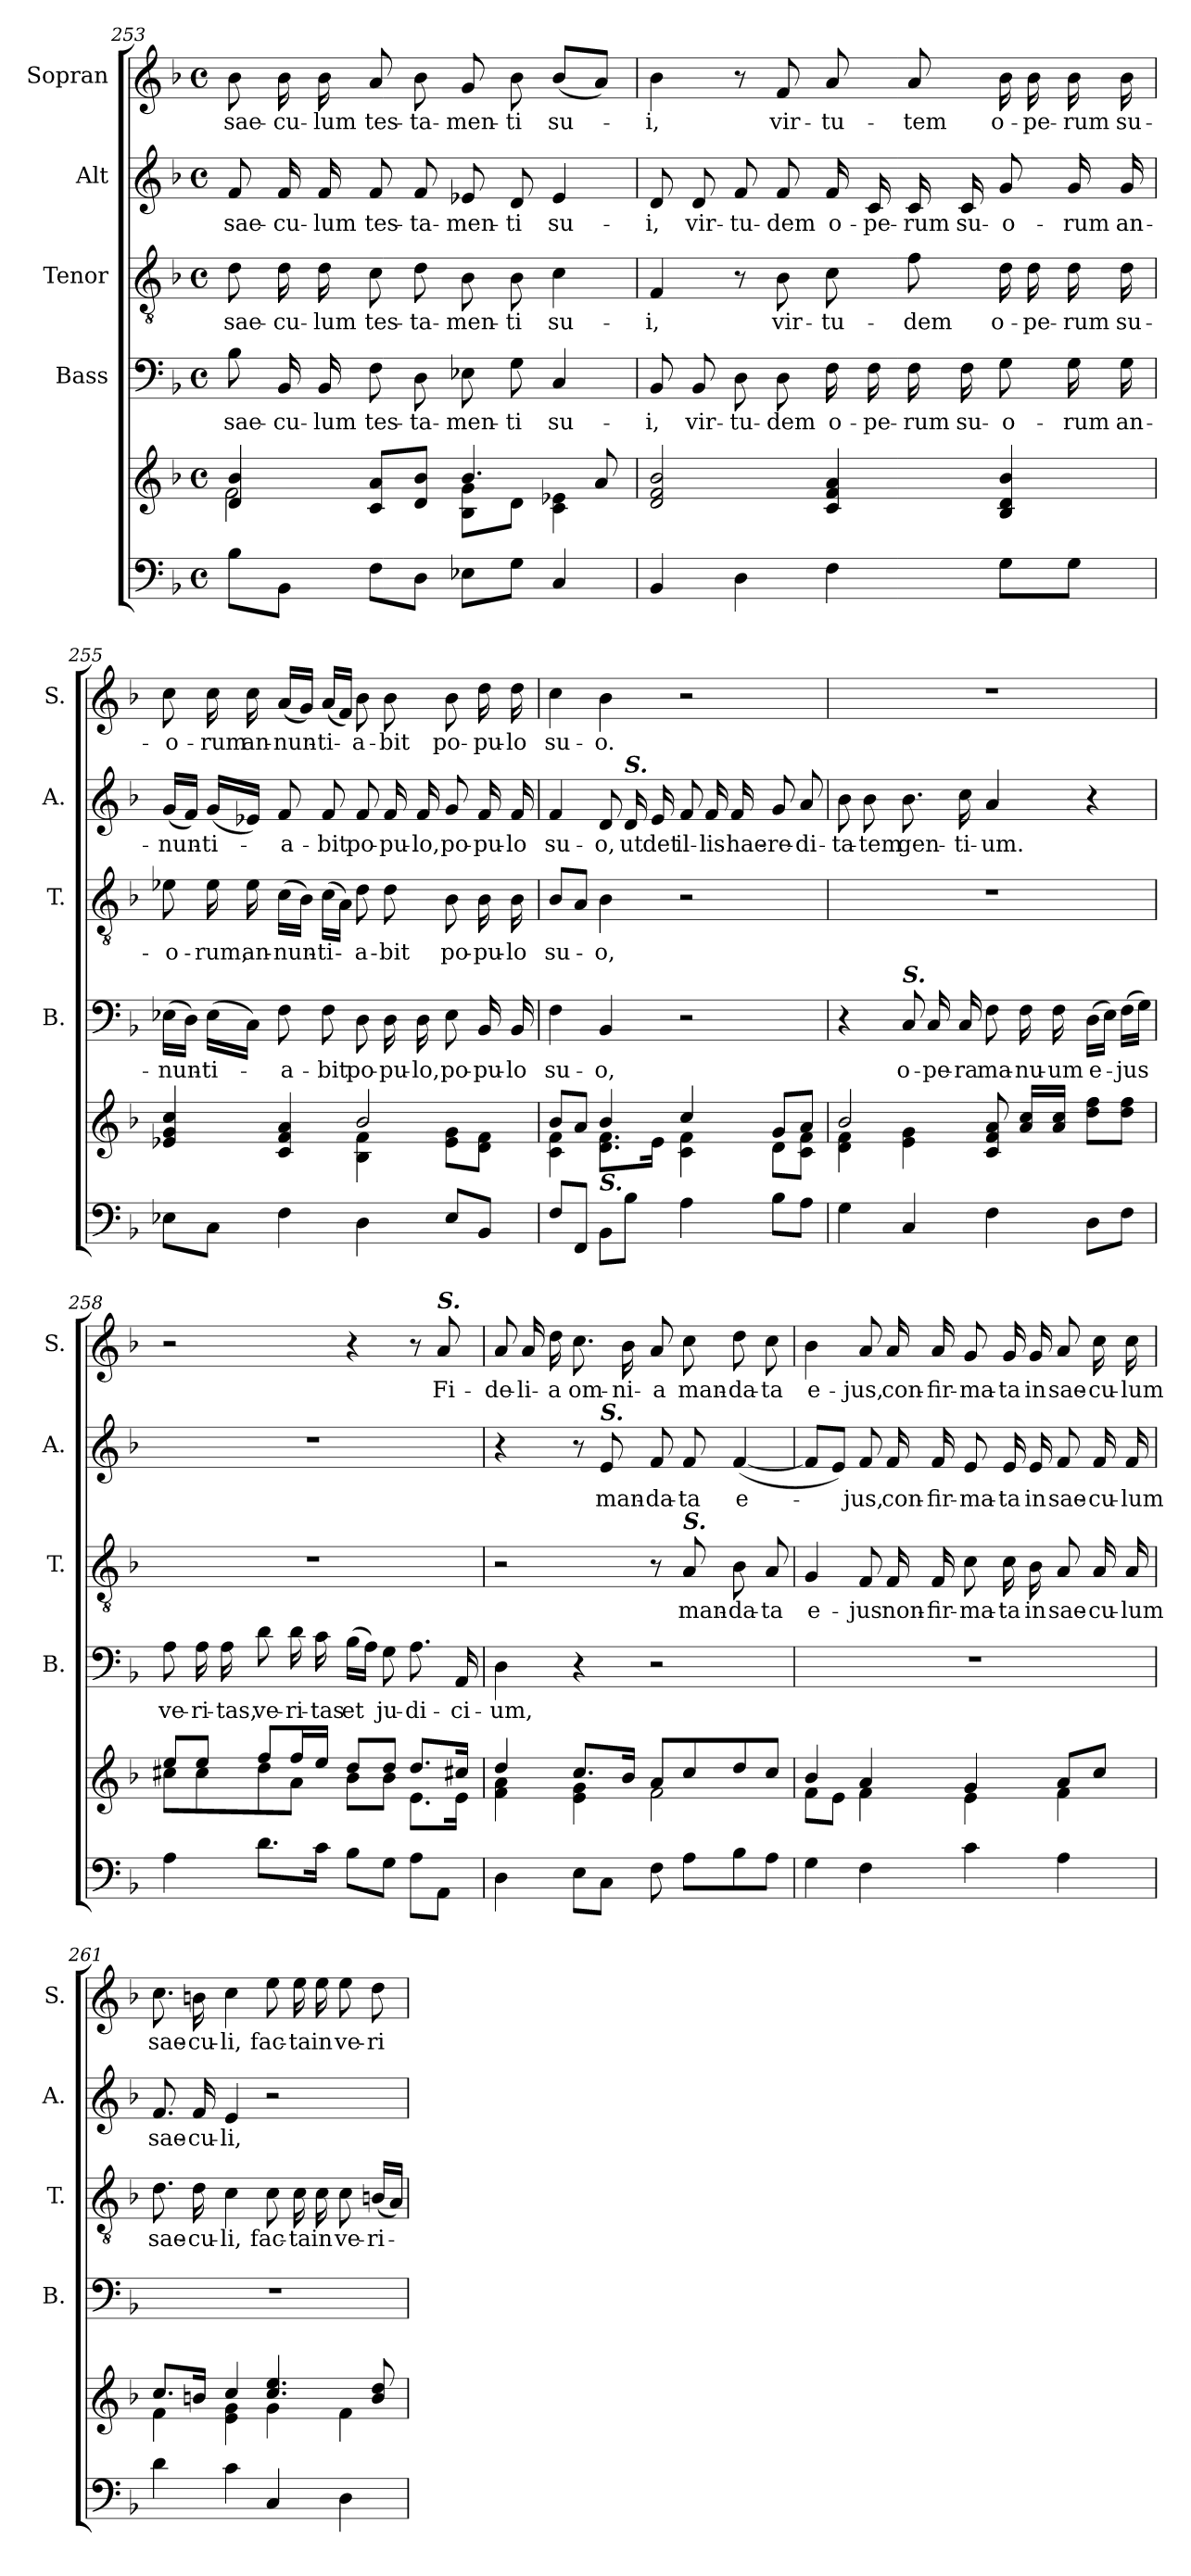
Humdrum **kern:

**kern	**kern	**kern	**text	**kern	**text	**kern	**text	**kern	**text
*part5	*part5	*part4	*part4	*part3	*part3	*part2	*part2	*part1	*part1
*staff6	*staff5	*staff4	*staff4	*staff3	*staff3	*staff2	*staff2	*staff1	*staff1
*	*	*I"Bass	*	*I"Tenor	*	*I"Alt	*	*I"Sopran	*
*	*	*I'B.	*	*I'T.	*	*I'A.	*	*I'S.	*
*clefF4	*clefG2	*clefF4	*	*clefGv2	*	*clefG2	*	*clefG2	*
*k[b-]	*k[b-]	*k[b-]	*	*k[b-]	*	*k[b-]	*	*k[b-]	*
*F:	*F:	*F:	*	*F:	*	*F:	*	*F:	*
*M4/4	*M4/4	*M4/4	*	*M4/4	*	*M4/4	*	*M4/4	*
*met(c)	*met(c)	*met(c)	*	*met(c)	*	*met(c)	*	*met(c)	*
=253	=253	=253	=253	=253	=253	=253	=253	=253	=253
*	*^	*	*	*	*	*	*	*	*
!	!	!	!	!LO:LY:b	!	!LO:LY:b	!	!LO:LY:b	!	!LO:LY:b
8B-\L	4d/ 4b-/	2f\	8B-\	sae-	8d\	sae-	8f/	sae-	8b-\	sae-
!	!	!	!	!LO:LY:b	!	!LO:LY:b	!	!LO:LY:b	!	!LO:LY:b
8BB-\J	.	.	16BB-/	-cu-	16d\	-cu-	16f/	-cu-	16b-\	-cu-
!	!	!	!	!LO:LY:b	!	!LO:LY:b	!	!LO:LY:b	!	!LO:LY:b
.	.	.	16BB-/	-lum	16d\	-lum	16f/	-lum	16b-\	-lum
!	!	!	!	!LO:LY:b	!	!LO:LY:b	!	!LO:LY:b	!	!LO:LY:b
8F\L	8c/ 8a/L	.	8F\	tes-	8c\	tes-	8f/	tes-	8a/	tes-
!	!	!	!	!LO:LY:b	!	!LO:LY:b	!	!LO:LY:b	!	!LO:LY:b
8D\J	8d/ 8b-/J	.	8D\	-ta-	8d\	-ta-	8f/	-ta-	8b-\	-ta-
!	!	!	!	!LO:LY:b	!	!LO:LY:b	!	!LO:LY:b	!	!LO:LY:b
8E-X\L	4.b-/	8B-\ 8g\L	8E-X\	-men-	8B-\	-men-	8e-X/	-men-	8g/	-men-
!	!	!	!	!LO:LY:b	!	!LO:LY:b	!	!LO:LY:b	!	!LO:LY:b
8G\J	.	8d\J	8G\	-ti	8B-\	-ti	8d/	-ti	8b-\	-ti
!	!	!	!	!LO:LY:b	!	!LO:LY:b	!	!LO:LY:b	!	!LO:LY:b
4C/	.	4c\ 4e-X\	4C/	su-	4c\	su-	4e-/	su-	(<8b-/L	su-
.	8a/	.	.	.	.	.	.	.	8a/J)	.
*	*v	*v	*	*	*	*	*	*	*	*
!!LO:LB:g=z
=254	=254	=254	=254	=254	=254	=254	=254	=254	=254
!	!	!	!LO:LY:b	!	!LO:LY:b	!	!LO:LY:b	!	!LO:LY:b
4BB-/	2d/ 2f/ 2b-/	8BB-/	-i,	4F/	-i,	8d/	-i,	4b-\	-i,
!	!	!	!LO:LY:b	!	!	!	!LO:LY:b	!	!
.	.	8BB-/	vir-	.	.	8d/	vir-	.	.
!	!	!	!LO:LY:b	!	!	!	!LO:LY:b	!	!
4D\	.	8D\	-tu-	8r	.	8f/	-tu-	8r	.
!	!	!	!LO:LY:b	!	!LO:LY:b	!	!LO:LY:b	!	!LO:LY:b
.	.	8D\	-dem	8B-\	vir-	8f/	-dem	8f/	vir-
!	!	!	!LO:LY:b	!	!LO:LY:b	!	!LO:LY:b	!	!LO:LY:b
4F\	4c/ 4f/ 4a/	16F\	o-	8c\	-tu-	16f/	o-	8a/	-tu-
!	!	!	!LO:LY:b	!	!	!	!LO:LY:b	!	!
.	.	16F\	-pe-	.	.	16c/	-pe-	.	.
!	!	!	!LO:LY:b	!	!LO:LY:b	!	!LO:LY:b	!	!LO:LY:b
.	.	16F\	-rum	8f\	-dem	16c/	-rum	8a/	-tem
!	!	!	!LO:LY:b	!	!	!	!LO:LY:b	!	!
.	.	16F\	su-	.	.	16c/	su-	.	.
!	!	!	!LO:LY:b	!	!LO:LY:b	!	!LO:LY:b	!	!LO:LY:b
8G\L	4B-/ 4d/ 4b-/	8G\	-o-	16d\	o-	8g/	-o-	16b-\	o-
!	!	!	!	!	!LO:LY:b	!	!	!	!LO:LY:b
.	.	.	.	16d\	-pe-	.	.	16b-\	-pe-
!	!	!	!LO:LY:b	!	!LO:LY:b	!	!LO:LY:b	!	!LO:LY:b
8G\J	.	16G\	-rum	16d\	-rum	16g/	-rum	16b-\	-rum
!	!	!	!LO:LY:b	!	!LO:LY:b	!	!LO:LY:b	!	!LO:LY:b
.	.	16G\	an-	16d\	su-	16g/	an-	16b-\	su-
=255	=255	=255	=255	=255	=255	=255	=255	=255	=255
*	*^	*	*	*	*	*	*	*	*
!	!	!	!	!LO:LY:b	!	!LO:LY:b	!	!LO:LY:b	!	!LO:LY:b
8E-X\L	4e-X/ 4g/ 4cc/	2ryy	(>16E-X\LL	-nun-	8e-X\	-o-	(<16g/LL	-nun-	8cc\	-o-
.	.	.	16D\JJ)	.	.	.	16f/JJ)	.	.	.
!	!	!	!	!LO:LY:b	!	!LO:LY:b	!	!LO:LY:b	!	!LO:LY:b
8C\J	.	.	(>16E-\LL	-ti-	16e-\	-rum,	(<16g/LL	-ti-	16cc\	-rum
!	!	!	!	!	!	!LO:LY:b	!	!	!	!LO:LY:b
.	.	.	16C\JJ)	.	16e-\	an-	16e-X/JJ)	.	16cc\	an-
!	!	!	!	!LO:LY:b	!	!LO:LY:b	!	!LO:LY:b	!	!LO:LY:b
4F\	4c/ 4f/ 4a/	.	8F\	-a-	(>16c\LL	-nun-	8f/	-a-	(<16a/LL	-nun-
.	.	.	.	.	16B-\JJ)	.	.	.	16g/JJ)	.
!	!	!	!	!LO:LY:b	!	!LO:LY:b	!	!LO:LY:b	!	!LO:LY:b
.	.	.	8F\	-bit	(>16c\LL	-ti-	8f/	-bit	(<16a/LL	-ti-
.	.	.	.	.	16A\JJ)	.	.	.	16f/JJ)	.
!	!	!	!	!LO:LY:b	!	!LO:LY:b	!	!LO:LY:b	!	!LO:LY:b
4D\	2b-/	4B-\ 4f\	8D\	po-	8d\	-a-	8f/	po-	8b-\	-a-
!	!	!	!	!LO:LY:b	!	!LO:LY:b	!	!LO:LY:b	!	!LO:LY:b
.	.	.	16D\	-pu-	8d\	-bit	16f/	-pu-	8b-\	-bit
!	!	!	!	!LO:LY:b	!	!	!	!LO:LY:b	!	!
.	.	.	16D\	-lo,	.	.	16f/	-lo,	.	.
!	!	!	!	!LO:LY:b	!	!LO:LY:b	!	!LO:LY:b	!	!LO:LY:b
8E-/L	.	8e-\ 8g\L	8E-\	po-	8B-\	po-	8g/	po-	8b-\	po-
!	!	!	!	!LO:LY:b	!	!LO:LY:b	!	!LO:LY:b	!	!LO:LY:b
8BB-/J	.	8d\ 8f\J	16BB-/	-pu-	16B-\	-pu-	16f/	-pu-	16dd\	-pu-
!	!	!	!	!LO:LY:b	!	!LO:LY:b	!	!LO:LY:b	!	!LO:LY:b
.	.	.	16BB-/	-lo	16B-\	-lo	16f/	-lo	16dd\	-lo
!!LO:PB:g=z
=256	=256	=256	=256	=256	=256	=256	=256	=256	=256	=256
!	!	!	!	!LO:LY:b	!	!LO:LY:b	!	!LO:LY:b	!	!LO:LY:b
8F/L	8b-/L	4c\ 4f\	4F\	su-	8B-/L	su-	4f/	su-	4cc\	su-
8FF/J	8a/J	.	.	.	8A/J	.	.	.	.	.
!	!LO:TX:b:Bi:t=S.	!	!	!	!	!	!	!	!	!
!	!	!	!	!LO:LY:b	!	!LO:LY:b	!	!LO:LY:b	!	!LO:LY:b
8BB-\L	4b-/	8.d\ 8.f\L	4BB-/	-o,	4B-\	-o,	8d/	-o,	4b-\	-o.
!	!	!	!	!	!	!	!LO:TX:a:Bi:t=S.	!	!	!
!	!	!	!	!	!	!	!	!LO:LY:b	!	!
8B-\J	.	.	.	.	.	.	16d/	ut	.	.
!	!	!	!	!	!	!	!	!LO:LY:b	!	!
.	.	16e\Jk	.	.	.	.	16e/	det	.	.
!	!	!	!	!	!	!	!	!LO:LY:b	!	!
4A\	4cc/	4c\ 4f\	2r	.	2r	.	8f/	il-	2r	.
!	!	!	!	!	!	!	!	!LO:LY:b	!	!
.	.	.	.	.	.	.	16f/	-lis	.	.
!	!	!	!	!	!	!	!	!LO:LY:b	!	!
.	.	.	.	.	.	.	16f/	hae-	.	.
!	!	!	!	!	!	!	!	!LO:LY:b	!	!
8B-\L	8g/L	8d\L	.	.	.	.	8g/	-re-	.	.
!	!	!	!	!	!	!	!	!LO:LY:b	!	!
8A\J	8a/J	8c\ 8f\J	.	.	.	.	8a/	-di-	.	.
=257	=257	=257	=257	=257	=257	=257	=257	=257	=257	=257
!	!	!	!	!	!	!	!	!LO:LY:b	!	!
4G\	2b-/	4d\ 4f\	4r	.	1r	.	8b-\	-ta-	1r	.
!	!	!	!	!	!	!	!	!LO:LY:b	!	!
.	.	.	.	.	.	.	8b-\	-tem	.	.
!	!	!	!LO:TX:a:Bi:t=S.	!	!	!	!	!	!	!
!	!	!	!	!LO:LY:b	!	!	!	!LO:LY:b	!	!
4C/	.	4e\ 4g\	8C/	o-	.	.	8.b-\	gen-	.	.
!	!	!	!	!LO:LY:b	!	!	!	!	!	!
.	.	.	16C/	-pe-	.	.	.	.	.	.
!	!	!	!	!LO:LY:b	!	!	!	!LO:LY:b	!	!
.	.	.	16C/	-ra	.	.	16cc\	-ti-	.	.
!	!	!	!	!LO:LY:b	!	!	!	!LO:LY:b	!	!
4F\	8c/ 8f/ 8a/	2ryy	8F\	ma-	.	.	4a/	-um.	.	.
!	!	!	!	!LO:LY:b	!	!	!	!	!	!
.	16a/ 16cc/LL	.	16F\	-nu-	.	.	.	.	.	.
!	!	!	!	!LO:LY:b	!	!	!	!	!	!
.	16a/ 16cc/JJ	.	16F\	-um	.	.	.	.	.	.
!	!	!	!	!LO:LY:b	!	!	!	!	!	!
8D\L	8dd\ 8ff\L	.	(>16D\LL	e-	.	.	4r	.	.	.
.	.	.	16E\JJ)	.	.	.	.	.	.	.
!	!	!	!	!LO:LY:b	!	!	!	!	!	!
8F\J	8dd\ 8ff\J	.	(>16F\LL	-jus	.	.	.	.	.	.
.	.	.	16G\JJ)	.	.	.	.	.	.	.
=258	=258	=258	=258	=258	=258	=258	=258	=258	=258	=258
!	!	!	!	!LO:LY:b	!	!	!	!	!	!
4A\	8ee/L	8cc#X\L	8A\	ve-	1r	.	1r	.	2r	.
!	!	!	!	!LO:LY:b	!	!	!	!	!	!
.	8ee/J	8cc#\	16A\	-ri-	.	.	.	.	.	.
!	!	!	!	!LO:LY:b	!	!	!	!	!	!
.	.	.	16A\	-tas,	.	.	.	.	.	.
!	!	!	!	!LO:LY:b	!	!	!	!	!	!
8.d\L	8ff/L	8dd\	8d\	ve-	.	.	.	.	.	.
!	!	!	!	!LO:LY:b	!	!	!	!	!	!
.	16ff/L	8a\J	16d\	-ri-	.	.	.	.	.	.
!	!	!	!	!LO:LY:b	!	!	!	!	!	!
16c\Jk	16ee/JJ	.	16c\	-tas	.	.	.	.	.	.
!	!	!	!	!LO:LY:b	!	!	!	!	!	!
8B-\L	8dd/L	8b-\L	(>16B-\LL	et	.	.	.	.	4r	.
.	.	.	16A\JJ)	.	.	.	.	.	.	.
!	!	!	!	!LO:LY:b	!	!	!	!	!	!
8G\J	8dd/J	8b-\J	8G\	ju-	.	.	.	.	.	.
!	!	!	!	!LO:LY:b	!	!	!	!	!	!
8A\L	8.dd/L	8.e\L	8.A\	-di-	.	.	.	.	8r	.
!	!	!	!	!	!	!	!	!	!LO:TX:a:Bi:t=S.	!
!	!	!	!	!	!	!	!	!	!	!LO:LY:b
8AA\J	.	.	.	.	.	.	.	.	8a/	Fi-
!	!	!	!	!LO:LY:b	!	!	!	!	!	!
.	16cc#X/Jk	16e\Jk	16AA/	-ci-	.	.	.	.	.	.
!!LO:LB:g=z
=259	=259	=259	=259	=259	=259	=259	=259	=259	=259	=259
!	!	!	!	!LO:LY:b	!	!	!	!	!	!LO:LY:b
4D\	4dd/	4f\ 4a\	4D\	-um,	2r	.	4r	.	8a/	-de-
!	!	!	!	!	!	!	!	!	!	!LO:LY:b
.	.	.	.	.	.	.	.	.	16a/	-li-
!	!	!	!	!	!	!	!	!	!	!LO:LY:b
.	.	.	.	.	.	.	.	.	16dd\	-a
!	!	!	!	!	!	!	!	!	!	!LO:LY:b
8E\L	8.cc/L	4e\ 4g\	4r	.	.	.	8r	.	8.cc\	om-
!	!	!	!	!	!	!	!LO:TX:a:Bi:t=S.	!	!	!
!	!	!	!	!	!	!	!	!LO:LY:b	!	!
8C\J	.	.	.	.	.	.	8e/	man-	.	.
!	!	!	!	!	!	!	!	!	!	!LO:LY:b
.	16b-/Jk	.	.	.	.	.	.	.	16b-\	-ni-
!	!	!	!	!	!	!	!	!LO:LY:b	!	!LO:LY:b
8F\	8a/L	2f\	2r	.	8r	.	8f/	-da-	8a/	-a
!	!	!	!	!	!LO:TX:a:Bi:t=S.	!	!	!	!	!
!	!	!	!	!	!	!LO:LY:b	!	!LO:LY:b	!	!LO:LY:b
8A\L	8cc/	.	.	.	8A/	man-	8f/	-ta	8cc\	man-
!	!	!	!	!	!	!LO:LY:b	!	!LO:LY:b	!	!LO:LY:b
8B-\	8dd/	.	.	.	8B-\	-da-	(<[4f/	e-	8dd\	-da-
!	!	!	!	!	!	!LO:LY:b	!	!	!	!LO:LY:b
8A\J	8cc/J	.	.	.	8A/	-ta	.	.	8cc\	-ta
=260	=260	=260	=260	=260	=260	=260	=260	=260	=260	=260
!	!	!	!	!	!	!LO:LY:b	!	!	!	!LO:LY:b
4G\	4b-/	8f\L	1r	.	4G/	e-	8f/L]	.	4b-\	e-
.	.	8e\J	.	.	.	.	8e/J)	.	.	.
!	!	!	!	!	!	!LO:LY:b	!	!LO:LY:b	!	!LO:LY:b
4F\	4a/	4f\	.	.	8F/	-jus	8f/	-jus,	8a/	-jus,
!	!	!	!	!	!	!LO:LY:b	!	!LO:LY:b	!	!LO:LY:b
.	.	.	.	.	16F/	non-	16f/	con-	16a/	con-
!	!	!	!	!	!	!LO:LY:b	!	!LO:LY:b	!	!LO:LY:b
.	.	.	.	.	16F/	-fir-	16f/	-fir-	16a/	-fir-
!	!	!	!	!	!	!LO:LY:b	!	!LO:LY:b	!	!LO:LY:b
4c\	4g/	4e\	.	.	8c\	-ma-	8e/	-ma-	8g/	-ma-
!	!	!	!	!	!	!LO:LY:b	!	!LO:LY:b	!	!LO:LY:b
.	.	.	.	.	16c\	-ta	16e/	-ta	16g/	-ta
!	!	!	!	!	!	!LO:LY:b	!	!LO:LY:b	!	!LO:LY:b
.	.	.	.	.	16B-\	in	16e/	in	16g/	in
!	!	!	!	!	!	!LO:LY:b	!	!LO:LY:b	!	!LO:LY:b
4A\	8a/L	4f\	.	.	8A/	sae-	8f/	sae-	8a/	sae-
!	!	!	!	!	!	!LO:LY:b	!	!LO:LY:b	!	!LO:LY:b
.	8cc/J	.	.	.	16A/	-cu-	16f/	-cu-	16cc\	-cu-
!	!	!	!	!	!	!LO:LY:b	!	!LO:LY:b	!	!LO:LY:b
.	.	.	.	.	16A/	-lum	16f/	-lum	16cc\	-lum
=261	=261	=261	=261	=261	=261	=261	=261	=261	=261	=261
!	!	!	!	!	!	!LO:LY:b	!	!LO:LY:b	!	!LO:LY:b
4d\	8.cc/L	4f\	1r	.	8.d\	sae-	8.f/	sae-	8.cc\	sae-
!	!	!	!	!	!	!LO:LY:b	!	!LO:LY:b	!	!LO:LY:b
.	16bn/Jk	.	.	.	16d\	-cu-	16f/	-cu-	16bn\	-cu-
!	!	!	!	!	!	!LO:LY:b	!	!LO:LY:b	!	!LO:LY:b
4c\	4cc/	4e\ 4g\	.	.	4c\	-li,	4e/	-li,	4cc\	-li,
!	!	!	!	!	!	!LO:LY:b	!	!	!	!LO:LY:b
4C/	4.cc/ 4.ee/	4g\	.	.	8c\	fac-	2r	.	8ee\	fac-
!	!	!	!	!	!	!LO:LY:b	!	!	!	!LO:LY:b
.	.	.	.	.	16c\	-ta	.	.	16ee\	-ta
!	!	!	!	!	!	!LO:LY:b	!	!	!	!LO:LY:b
.	.	.	.	.	16c\	in	.	.	16ee\	in
!	!	!	!	!	!	!LO:LY:b	!	!	!	!LO:LY:b
4D\	.	4f\	.	.	8c\	ve-	.	.	8ee\	ve-
!	!	!	!	!	!	!LO:LY:b	!	!	!	!LO:LY:b
.	8b/ 8dd/	.	.	.	(<16Bn/LL	-ri-	.	.	8dd\	-ri-
.	.	.	.	.	16A/JJ)	.	.	.	.	.
*	*v	*v	*	*	*	*	*	*	*	*
=	=	=	=	=	=	=	=	=	=
*-	*-	*-	*-	*-	*-	*-	*-	*-	*-
